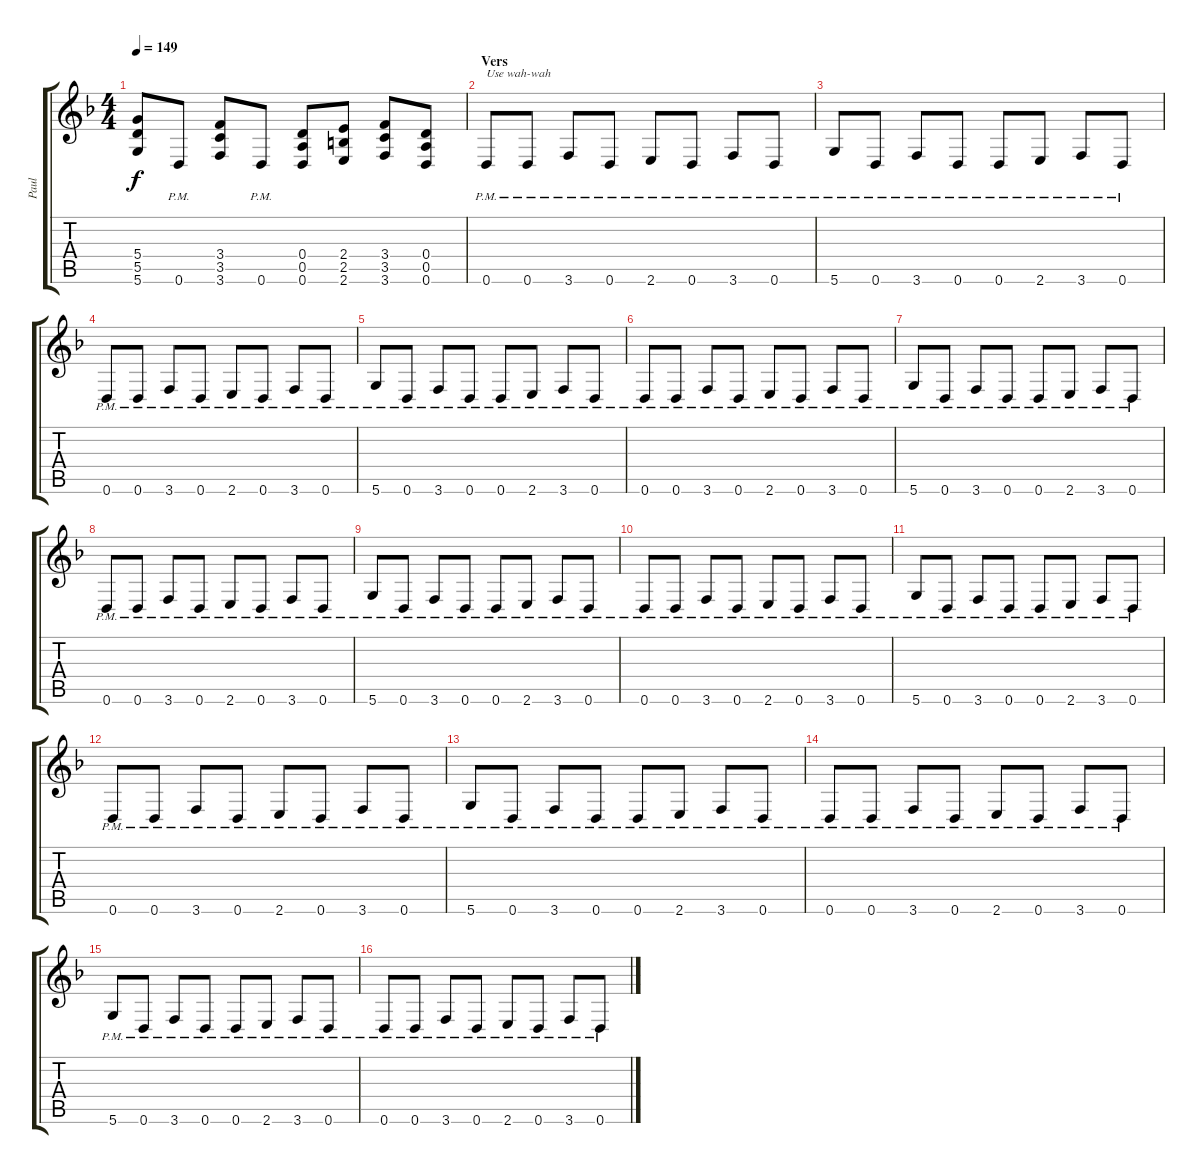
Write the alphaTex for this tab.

\track ("Paul" "Paul") {instrument distortionguitar}
\staff {score tabs}
\tuning (E4 B3 G3 D3 A2 D2) {hide}
\ts (4 4)
\tempo 149
\clef g2
\ks dminor
(5.4 5.5 5.6).8{dy f} 0.6{pm}.8 (3.4 3.5 3.6).8 0.6{pm}.8 (0.4 0.5 0.6).8 (2.4 2.5 2.6).8 (3.4 3.5 3.6).8 (0.4 0.5 0.6).8 |
\section ("" "Vers")
0.6{pm}.8{txt "Use wah-wah" volume 13 balance 8} 0.6{pm}.8 3.6{pm}.8 0.6{pm}.8 2.6{pm}.8 0.6{pm}.8 3.6{pm}.8 0.6{pm}.8 |
5.6{pm}.8 0.6{pm}.8 3.6{pm}.8 0.6{pm}.8 0.6{pm}.8 2.6{pm}.8 3.6{pm}.8 0.6{pm}.8 |
0.6{pm}.8 0.6{pm}.8 3.6{pm}.8 0.6{pm}.8 2.6{pm}.8 0.6{pm}.8 3.6{pm}.8 0.6{pm}.8 |
5.6{pm}.8 0.6{pm}.8 3.6{pm}.8 0.6{pm}.8 0.6{pm}.8 2.6{pm}.8 3.6{pm}.8 0.6{pm}.8 |
0.6{pm}.8 0.6{pm}.8 3.6{pm}.8 0.6{pm}.8 2.6{pm}.8 0.6{pm}.8 3.6{pm}.8 0.6{pm}.8 |
5.6{pm}.8 0.6{pm}.8 3.6{pm}.8 0.6{pm}.8 0.6{pm}.8 2.6{pm}.8 3.6{pm}.8 0.6{pm}.8 |
0.6{pm}.8 0.6{pm}.8 3.6{pm}.8 0.6{pm}.8 2.6{pm}.8 0.6{pm}.8 3.6{pm}.8 0.6{pm}.8 |
5.6{pm}.8 0.6{pm}.8 3.6{pm}.8 0.6{pm}.8 0.6{pm}.8 2.6{pm}.8 3.6{pm}.8 0.6{pm}.8 |
0.6{pm}.8 0.6{pm}.8 3.6{pm}.8 0.6{pm}.8 2.6{pm}.8 0.6{pm}.8 3.6{pm}.8 0.6{pm}.8 |
5.6{pm}.8 0.6{pm}.8 3.6{pm}.8 0.6{pm}.8 0.6{pm}.8 2.6{pm}.8 3.6{pm}.8 0.6{pm}.8 |
0.6{pm}.8 0.6{pm}.8 3.6{pm}.8 0.6{pm}.8 2.6{pm}.8 0.6{pm}.8 3.6{pm}.8 0.6{pm}.8 |
5.6{pm}.8 0.6{pm}.8 3.6{pm}.8 0.6{pm}.8 0.6{pm}.8 2.6{pm}.8 3.6{pm}.8 0.6{pm}.8 |
0.6{pm}.8 0.6{pm}.8 3.6{pm}.8 0.6{pm}.8 2.6{pm}.8 0.6{pm}.8 3.6{pm}.8 0.6{pm}.8 |
5.6{pm}.8 0.6{pm}.8 3.6{pm}.8 0.6{pm}.8 0.6{pm}.8 2.6{pm}.8 3.6{pm}.8 0.6{pm}.8 |
0.6{pm}.8 0.6{pm}.8 3.6{pm}.8 0.6{pm}.8 2.6{pm}.8 0.6{pm}.8 3.6{pm}.8 0.6{pm}.8
